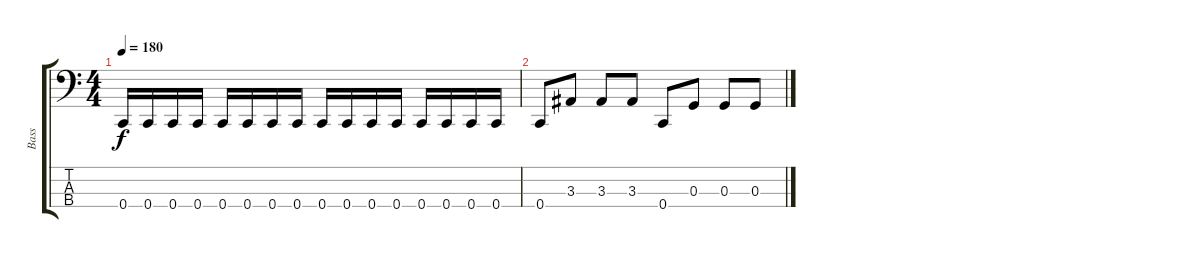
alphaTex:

\track ("Bass" "Bass") {instrument acousticguitarsteel}
\staff {score tabs}
\tuning (F2 C2 G1 C1) {hide}
\ts (4 4)
\tempo 180
\clef f4
\ks c
0.4.16{dy f} 0.4.16 0.4.16 0.4.16 0.4.16 0.4.16 0.4.16 0.4.16 0.4.16 0.4.16 0.4.16 0.4.16 0.4.16 0.4.16 0.4.16 0.4.16 |
0.4.8 3.3.8 3.3.8 3.3.8 0.4.8 0.3.8 0.3.8 0.3.8
